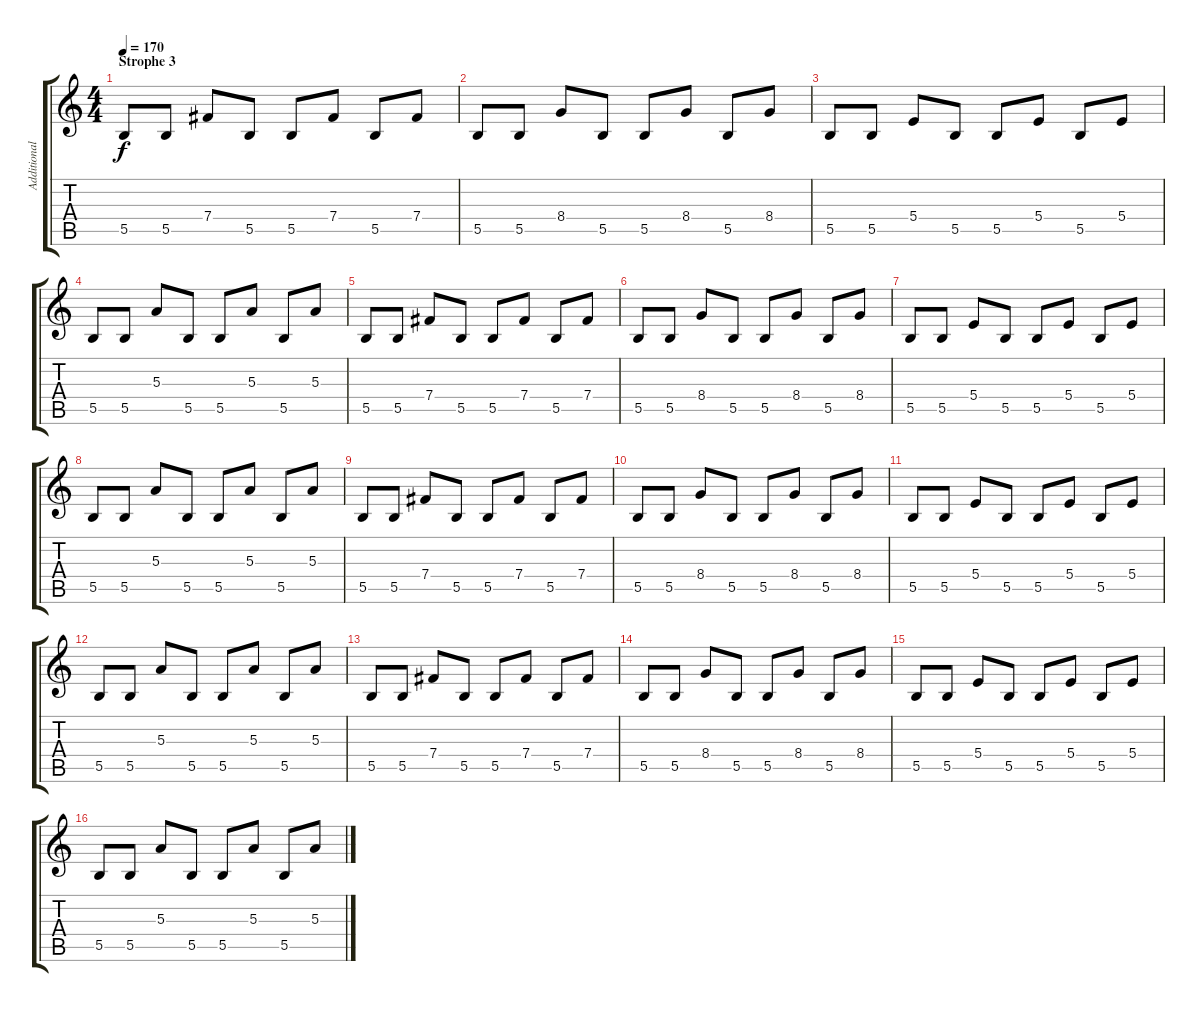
\track ("Additional Guitar" "Additional") {instrument electricguitarjazz}
\staff {score tabs}
\tuning (Db4 Ab3 E3 B2 Gb2 B1) {hide}
\ts (4 4)
\section ("" "Strophe 3")
\tempo 170
\clef g2
\ks c
5.5.8{dy f} 5.5.8 7.4.8 5.5.8 5.5.8 7.4.8 5.5.8 7.4.8 |
5.5.8 5.5.8 8.4.8 5.5.8 5.5.8 8.4.8 5.5.8 8.4.8 |
5.5.8 5.5.8 5.4.8 5.5.8 5.5.8 5.4.8 5.5.8 5.4.8 |
5.5.8 5.5.8 5.3.8 5.5.8 5.5.8 5.3.8 5.5.8 5.3.8 |
5.5.8 5.5.8 7.4.8 5.5.8 5.5.8 7.4.8 5.5.8 7.4.8 |
5.5.8 5.5.8 8.4.8 5.5.8 5.5.8 8.4.8 5.5.8 8.4.8 |
5.5.8 5.5.8 5.4.8 5.5.8 5.5.8 5.4.8 5.5.8 5.4.8 |
5.5.8 5.5.8 5.3.8 5.5.8 5.5.8 5.3.8 5.5.8 5.3.8 |
5.5.8 5.5.8 7.4.8 5.5.8 5.5.8 7.4.8 5.5.8 7.4.8 |
5.5.8 5.5.8 8.4.8 5.5.8 5.5.8 8.4.8 5.5.8 8.4.8 |
5.5.8 5.5.8 5.4.8 5.5.8 5.5.8 5.4.8 5.5.8 5.4.8 |
5.5.8 5.5.8 5.3.8 5.5.8 5.5.8 5.3.8 5.5.8 5.3.8 |
5.5.8 5.5.8 7.4.8 5.5.8 5.5.8 7.4.8 5.5.8 7.4.8 |
5.5.8 5.5.8 8.4.8 5.5.8 5.5.8 8.4.8 5.5.8 8.4.8 |
5.5.8 5.5.8 5.4.8 5.5.8 5.5.8 5.4.8 5.5.8 5.4.8 |
5.5.8 5.5.8 5.3.8 5.5.8 5.5.8 5.3.8 5.5.8 5.3.8
